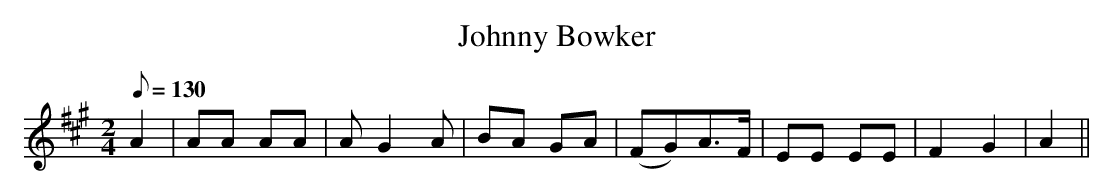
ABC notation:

X:1
T:Johnny Bowker
M:2/4
L:1/8
Q:130
K:A
A2|AA AA|A G2 A|BA GA|(FG)A>F|EE EE|F2 G2|A2||
